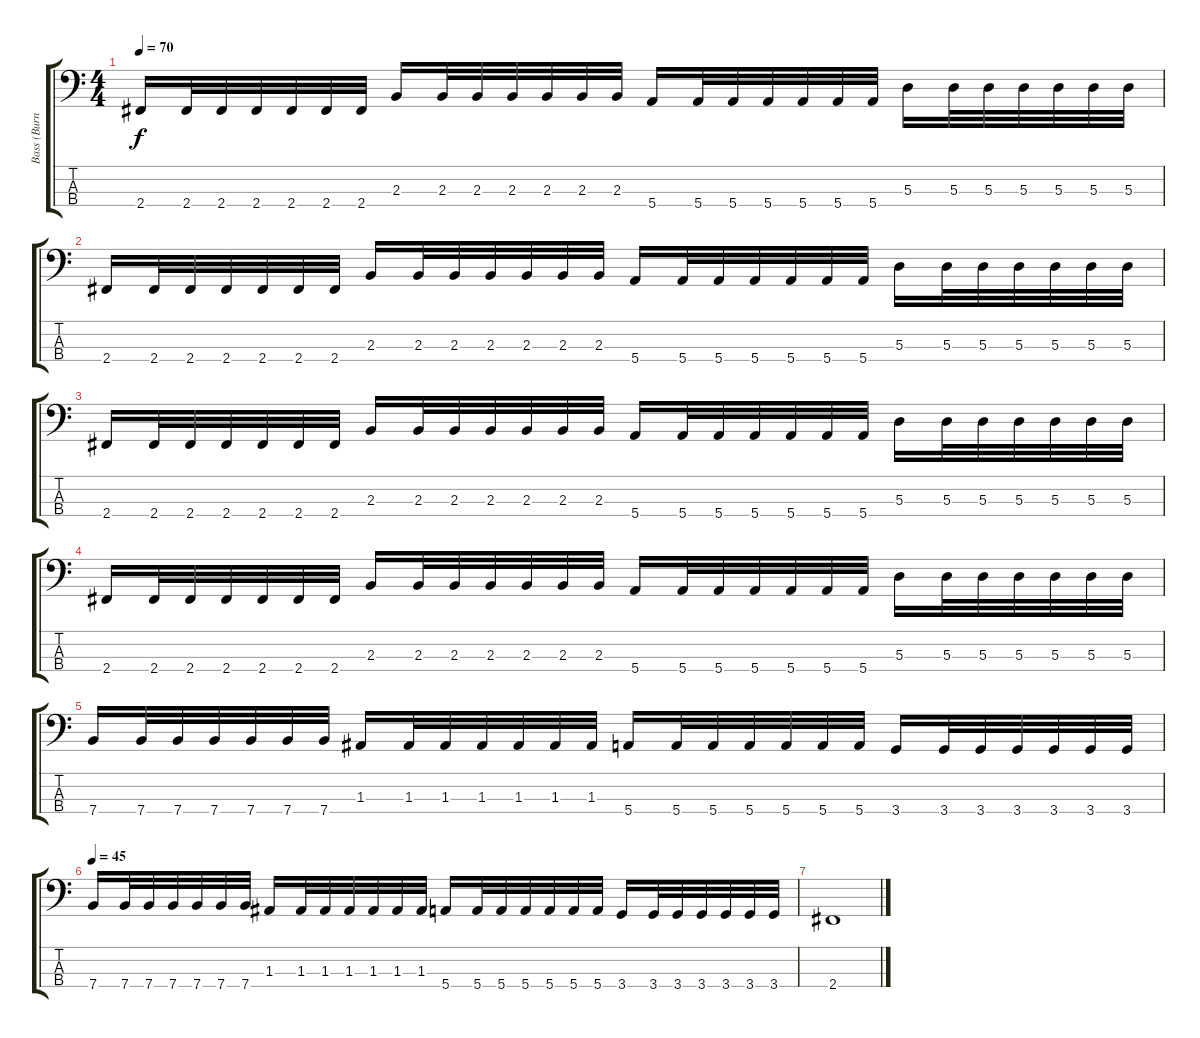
\track ("Bass (Burnz)" "Bass (Burn") {instrument electricbassfinger}
\staff {score tabs}
\tuning (G2 D2 A1 E1) {hide}
\ts (4 4)
\tempo 70
\clef f4
\ks c
2.4.16{dy f} 2.4.32 2.4.32 2.4.32 2.4.32 2.4.32 2.4.32 2.3.16 2.3.32 2.3.32 2.3.32 2.3.32 2.3.32 2.3.32 5.4.16 5.4.32 5.4.32 5.4.32 5.4.32 5.4.32 5.4.32 5.3.16 5.3.32 5.3.32 5.3.32 5.3.32 5.3.32 5.3.32 |
2.4.16{volume 15} 2.4.32 2.4.32 2.4.32 2.4.32 2.4.32 2.4.32 2.3.16 2.3.32 2.3.32 2.3.32 2.3.32 2.3.32 2.3.32 5.4.16 5.4.32 5.4.32 5.4.32 5.4.32 5.4.32 5.4.32 5.3.16 5.3.32 5.3.32 5.3.32 5.3.32 5.3.32 5.3.32 |
2.4.16 2.4.32 2.4.32 2.4.32 2.4.32 2.4.32 2.4.32 2.3.16 2.3.32 2.3.32 2.3.32 2.3.32 2.3.32 2.3.32 5.4.16 5.4.32 5.4.32 5.4.32 5.4.32 5.4.32 5.4.32 5.3.16 5.3.32 5.3.32 5.3.32 5.3.32 5.3.32 5.3.32 |
2.4.16 2.4.32 2.4.32 2.4.32 2.4.32 2.4.32 2.4.32 2.3.16 2.3.32 2.3.32 2.3.32 2.3.32 2.3.32 2.3.32 5.4.16 5.4.32 5.4.32 5.4.32 5.4.32 5.4.32 5.4.32 5.3.16 5.3.32 5.3.32 5.3.32 5.3.32 5.3.32 5.3.32 |
7.4.16 7.4.32 7.4.32 7.4.32 7.4.32 7.4.32 7.4.32 1.3.16 1.3.32 1.3.32 1.3.32 1.3.32 1.3.32 1.3.32 5.4.16 5.4.32 5.4.32 5.4.32 5.4.32 5.4.32 5.4.32 3.4.16 3.4.32 3.4.32 3.4.32 3.4.32 3.4.32 3.4.32 |
\tempo 45
7.4.16 7.4.32 7.4.32 7.4.32 7.4.32 7.4.32 7.4.32 1.3.16 1.3.32 1.3.32 1.3.32 1.3.32 1.3.32 1.3.32 5.4.16 5.4.32 5.4.32 5.4.32 5.4.32 5.4.32 5.4.32 3.4.16 3.4.32 3.4.32 3.4.32 3.4.32 3.4.32 3.4.32 |
2.4.1
